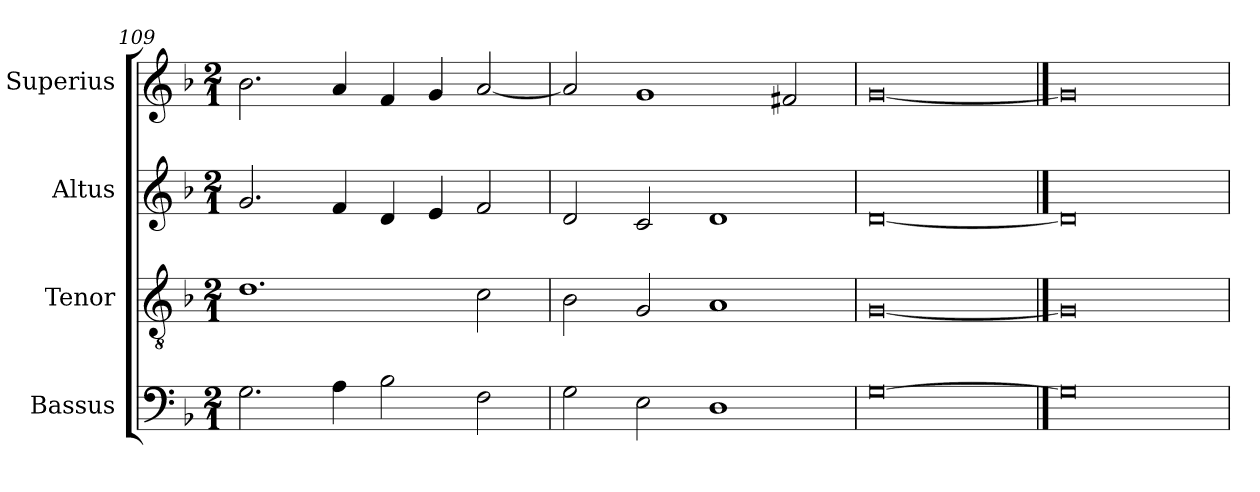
**kern	**kern	**kern	**kern
*part4	*part3	*part2	*part1
*staff4	*staff3	*staff2	*staff1
*I"Bassus	*I"Tenor	*I"Altus	*I"Superius
*I'B	*I'T	*I'A	*I'S
*clefF4	*clefGv2	*clefG2	*clefG2
*k[b-]	*k[b-]	*k[b-]	*k[b-]
*F:	*F:	*F:	*F:
*M2/1	*M2/1	*M2/1	*M2/1
=109	=109	=109	=109
2.G	1.d	2.g	2.b-
4A	.	4f	4a
2B-	.	4d	4f
.	.	4e	4g
2F	2c	2f	[2a
=110	=110	=110	=110
2G	2B-	2d	2a]
2E	2G	2c	1g
1D	1A	1d	.
.	.	.	2f#X
=111	=111	=111	=111
[0G	[0G	[0d	[0g
==112	==112	==112	==112
0G]	0G]	0d]	0g]
=	=	=	=
*-	*-	*-	*-
